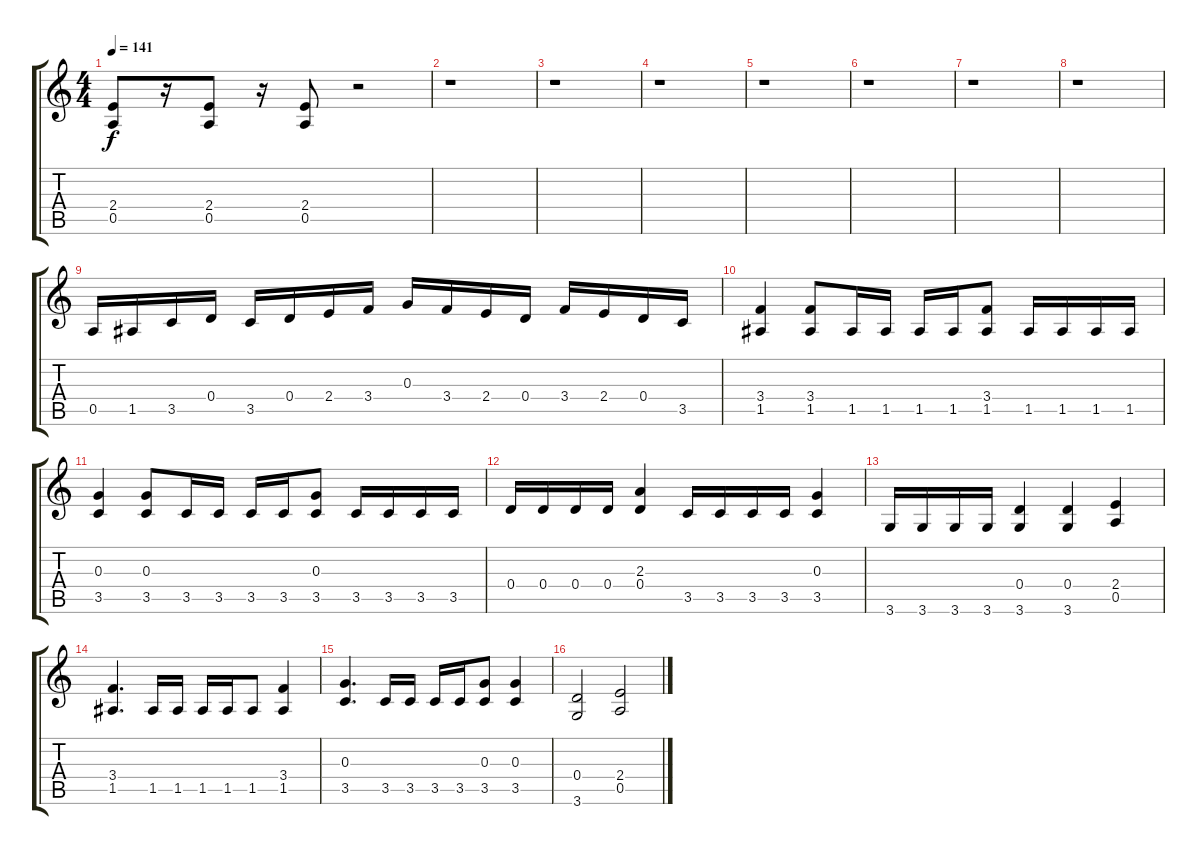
\track "" {instrument overdrivenguitar}
\staff {score tabs}
\tuning (E4 B3 G3 D3 A2 E2) {hide}
\ts (4 4)
\tempo 141
\clef g2
\ks c
(2.4 0.5).8{dy f} r.16 (2.4 0.5).8 r.16 (2.4 0.5).8 r.2 |
r.1 |
r.1 |
r.1 |
r.1 |
r.1 |
r.1 |
r.1 |
0.5.16 1.5.16 3.5.16 0.4.16 3.5.16 0.4.16 2.4.16 3.4.16 0.3.16 3.4.16 2.4.16 0.4.16 3.4.16 2.4.16 0.4.16 3.5.16 |
(3.4 1.5).4 (3.4 1.5).8 1.5.16 1.5.16 1.5.16 1.5.16 (3.4 1.5).8 1.5.16 1.5.16 1.5.16 1.5.16 |
(0.3 3.5).4 (0.3 3.5).8 3.5.16 3.5.16 3.5.16 3.5.16 (0.3 3.5).8 3.5.16 3.5.16 3.5.16 3.5.16 |
0.4.16 0.4.16 0.4.16 0.4.16 (2.3 0.4).4 3.5.16 3.5.16 3.5.16 3.5.16 (0.3 3.5).4 |
3.6.16 3.6.16 3.6.16 3.6.16 (0.4 3.6).4 (0.4 3.6).4 (2.4 0.5).4 |
(3.4 1.5).4{d} 1.5.16 1.5.16 1.5.16 1.5.16 1.5.8 (3.4 1.5).4 |
(0.3 3.5).4{d} 3.5.16 3.5.16 3.5.16 3.5.16 (0.3 3.5).8 (0.3 3.5).4 |
(0.4 3.6).2 (2.4 0.5).2
